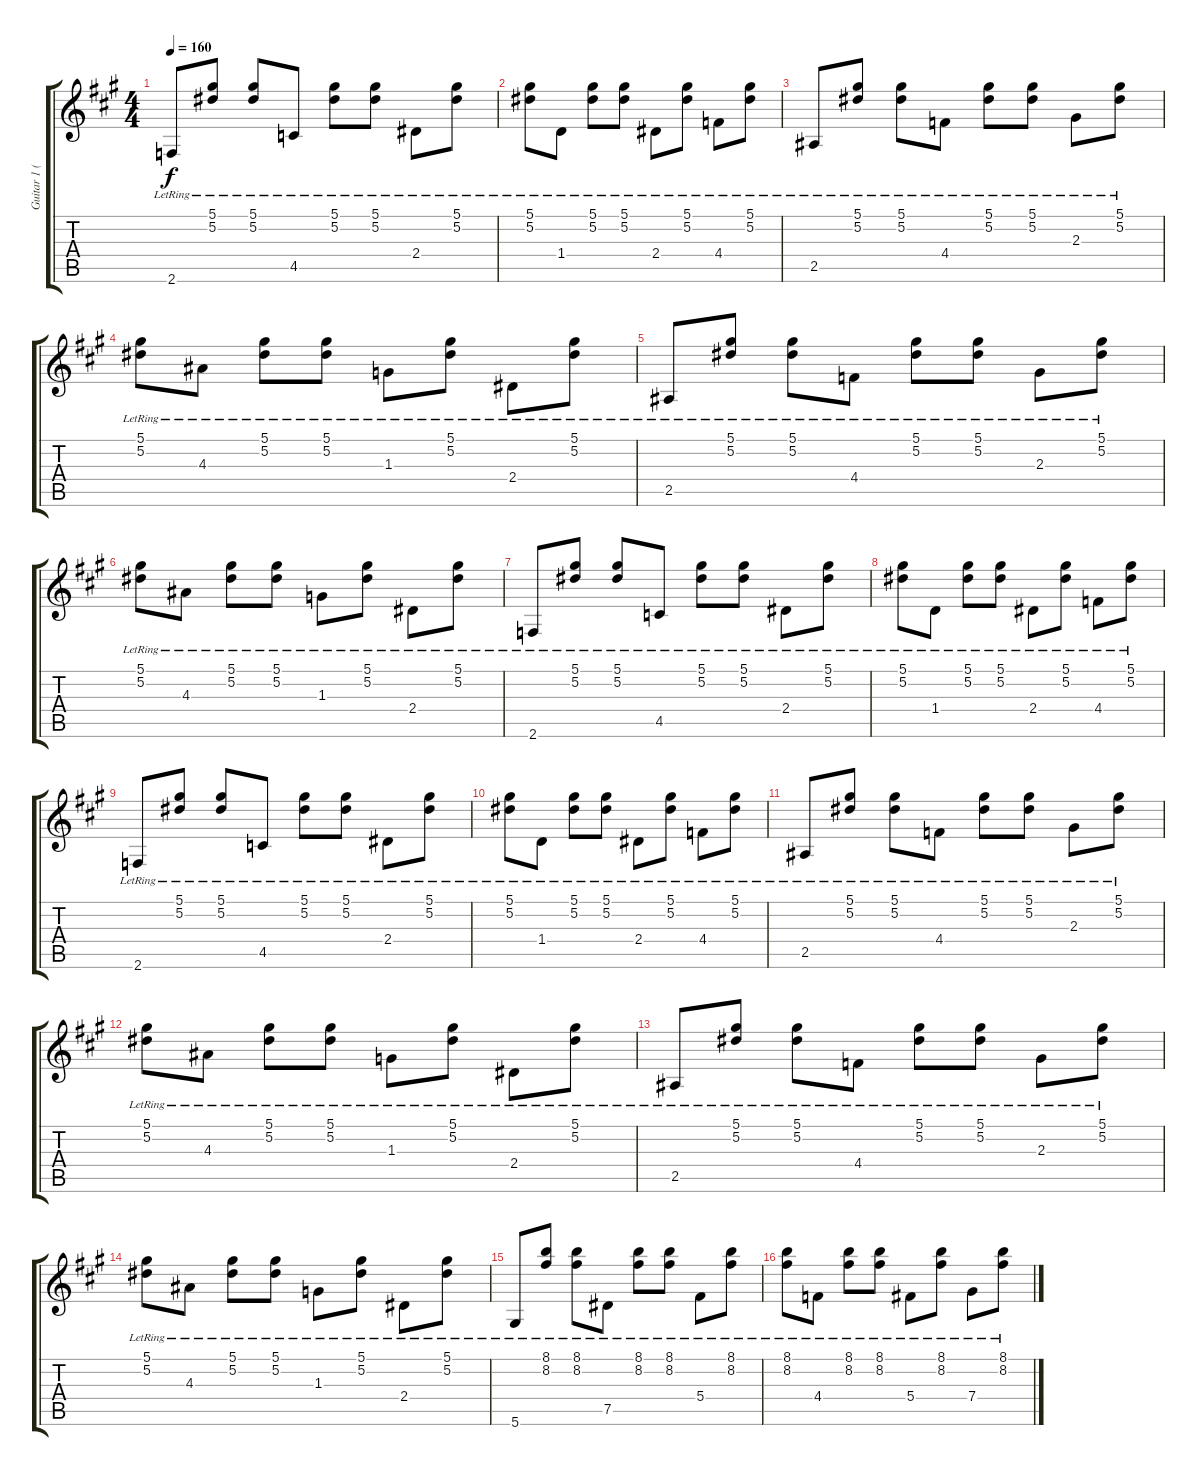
\track ("Guitar 1 (Rhythm)" "Guitar 1 (") {instrument overdrivenguitar}
\staff {score tabs}
\tuning (Eb4 Bb3 Gb3 Db3 Ab2 Eb2) {hide}
\ts (4 4)
\tempo 160
\clef g2
\ks a
2.6{lr}.8{dy f} (5.1{lr} 5.2{lr}).8 (5.1{lr} 5.2{lr}).8 4.5{lr}.8 (5.1{lr} 5.2{lr}).8 (5.1{lr} 5.2{lr}).8 2.4{lr}.8 (5.1{lr} 5.2{lr}).8 |
(5.1{lr} 5.2{lr}).8 1.4{lr}.8 (5.1{lr} 5.2{lr}).8 (5.1{lr} 5.2{lr}).8 2.4{lr}.8 (5.1{lr} 5.2{lr}).8 4.4{lr}.8 (5.1{lr} 5.2{lr}).8 |
2.5{lr}.8 (5.1{lr} 5.2{lr}).8 (5.1{lr} 5.2{lr}).8 4.4{lr}.8 (5.1{lr} 5.2{lr}).8 (5.1{lr} 5.2{lr}).8 2.3{lr}.8 (5.1{lr} 5.2{lr}).8 |
(5.1{lr} 5.2{lr}).8 4.3{lr}.8 (5.1{lr} 5.2{lr}).8 (5.1{lr} 5.2{lr}).8 1.3{lr}.8 (5.1{lr} 5.2{lr}).8 2.4{lr}.8 (5.1{lr} 5.2{lr}).8 |
2.5{lr}.8 (5.1{lr} 5.2{lr}).8 (5.1{lr} 5.2{lr}).8 4.4{lr}.8 (5.1{lr} 5.2{lr}).8 (5.1{lr} 5.2{lr}).8 2.3{lr}.8 (5.1{lr} 5.2{lr}).8 |
(5.1{lr} 5.2{lr}).8 4.3{lr}.8 (5.1{lr} 5.2{lr}).8 (5.1{lr} 5.2{lr}).8 1.3{lr}.8 (5.1{lr} 5.2{lr}).8 2.4{lr}.8 (5.1{lr} 5.2{lr}).8 |
2.6{lr}.8 (5.1{lr} 5.2{lr}).8 (5.1{lr} 5.2{lr}).8 4.5{lr}.8 (5.1{lr} 5.2{lr}).8 (5.1{lr} 5.2{lr}).8 2.4{lr}.8 (5.1{lr} 5.2{lr}).8 |
(5.1{lr} 5.2{lr}).8 1.4{lr}.8 (5.1{lr} 5.2{lr}).8 (5.1{lr} 5.2{lr}).8 2.4{lr}.8 (5.1{lr} 5.2{lr}).8 4.4{lr}.8 (5.1{lr} 5.2{lr}).8 |
2.6{lr}.8 (5.1{lr} 5.2{lr}).8 (5.1{lr} 5.2{lr}).8 4.5{lr}.8 (5.1{lr} 5.2{lr}).8 (5.1{lr} 5.2{lr}).8 2.4{lr}.8 (5.1{lr} 5.2{lr}).8 |
(5.1{lr} 5.2{lr}).8 1.4{lr}.8 (5.1{lr} 5.2{lr}).8 (5.1{lr} 5.2{lr}).8 2.4{lr}.8 (5.1{lr} 5.2{lr}).8 4.4{lr}.8 (5.1{lr} 5.2{lr}).8 |
2.5{lr}.8 (5.1{lr} 5.2{lr}).8 (5.1{lr} 5.2{lr}).8 4.4{lr}.8 (5.1{lr} 5.2{lr}).8 (5.1{lr} 5.2{lr}).8 2.3{lr}.8 (5.1{lr} 5.2{lr}).8 |
(5.1{lr} 5.2{lr}).8 4.3{lr}.8 (5.1{lr} 5.2{lr}).8 (5.1{lr} 5.2{lr}).8 1.3{lr}.8 (5.1{lr} 5.2{lr}).8 2.4{lr}.8 (5.1{lr} 5.2{lr}).8 |
2.5{lr}.8 (5.1{lr} 5.2{lr}).8 (5.1{lr} 5.2{lr}).8 4.4{lr}.8 (5.1{lr} 5.2{lr}).8 (5.1{lr} 5.2{lr}).8 2.3{lr}.8 (5.1{lr} 5.2{lr}).8 |
(5.1{lr} 5.2{lr}).8 4.3{lr}.8 (5.1{lr} 5.2{lr}).8 (5.1{lr} 5.2{lr}).8 1.3{lr}.8 (5.1{lr} 5.2{lr}).8 2.4{lr}.8 (5.1{lr} 5.2{lr}).8 |
5.6{lr}.8 (8.1{lr} 8.2{lr}).8 (8.1{lr} 8.2{lr}).8 7.5{lr}.8 (8.1{lr} 8.2{lr}).8 (8.1{lr} 8.2{lr}).8 5.4{lr}.8 (8.1{lr} 8.2{lr}).8 |
(8.1{lr} 8.2{lr}).8 4.4{lr}.8 (8.1{lr} 8.2{lr}).8 (8.1{lr} 8.2{lr}).8 5.4{lr}.8 (8.1{lr} 8.2{lr}).8 7.4{lr}.8 (8.1{lr} 8.2{lr}).8
